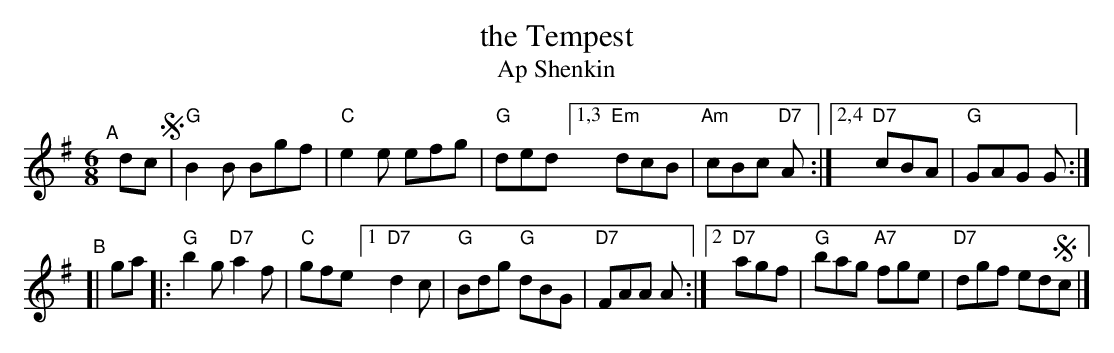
X:1
T: the Tempest
T: Ap Shenkin
M: 6/8
L: 1/8
K: G
"^A"[|] dc !segno!\
| "G"B2B Bgf | "C"e2e efg | "G"ded \
[1,3 "Em"dcB | "Am"cBc "D7"A :|\
[2,4 "D7"cBA | "G"GAG G :|
"^B"[| ga \
|: "G"b2g "D7"a2f | "C"gfe \
[1 "D7"d2c | "G"Bdg "G"dBG | "D7"FAA A :|\
[2 "D7"agf | "G"bag "A7"fge | "D7"dgf ed!segno!c |]
